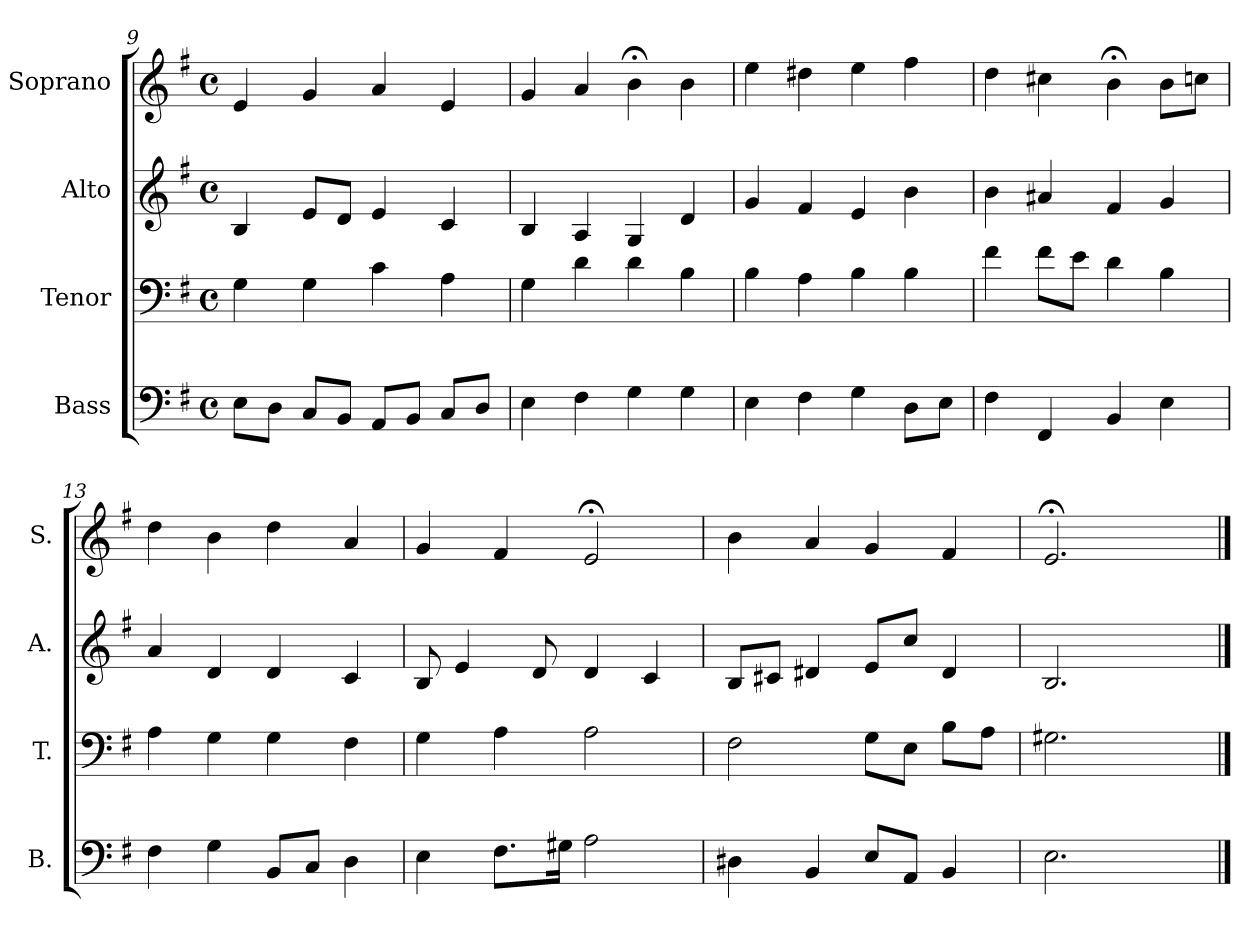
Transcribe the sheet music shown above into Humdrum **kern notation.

**kern	**kern	**kern	**kern
*part4	*part3	*part2	*part1
*staff4	*staff3	*staff2	*staff1
*I"Bass	*I"Tenor	*I"Alto	*I"Soprano
*I'B.	*I'T.	*I'A.	*I'S.
*clefF4	*clefF4	*clefG2	*clefG2
*k[f#]	*k[f#]	*k[f#]	*k[f#]
*e:	*e:	*e:	*e:
*M4/4	*M4/4	*M4/4	*M4/4
*met(c)	*met(c)	*met(c)	*met(c)
=9	=9	=9	=9
8E\L	4G\	4B/	4e/
8D\J	.	.	.
8C/L	4G\	8e/L	4g/
8BB/J	.	8d/J	.
8AA/L	4c\	4e/	4a/
8BB/J	.	.	.
8C/L	4A\	4c/	4e/
8D/J	.	.	.
=10	=10	=10	=10
4E\	4G\	4B/	4g/
4F#\	4d\	4A/	4a/
4G\	4d\	4G/	4b;<\
4G\	4B\	4d/	4b\
=11	=11	=11	=11
4E\	4B\	4g/	4ee\
4F#\	4A\	4f#/	4dd#X\
4G\	4B\	4e/	4ee\
8D\L	4B\	4b\	4ff#\
8E\J	.	.	.
!!LO:PB:g=z
=12	=12	=12	=12
4F#\	4f#\	4b\	4dd\
4FF#/	8f#\L	4a#X/	4cc#X\
.	8e\J	.	.
4BB/	4d\	4f#/	4b;<\
4E\	4B\	4g/	8b\L
.	.	.	8ccn\J
=13	=13	=13	=13
4F#\	4A\	4a/	4dd\
4G\	4G\	4d/	4b\
8BB/L	4G\	4d/	4dd\
8C/J	.	.	.
4D\	4F#\	4c/	4a/
=14	=14	=14	=14
4E\	4G\	8B/	4g/
.	.	4e/	.
8.F#\L	4A\	.	4f#/
.	.	8d/	.
16G#X\Jk	.	.	.
2A\	2A\	4d/	2e;</
.	.	4c/	.
=15	=15	=15	=15
4D#X\	2F#\	8B/L	4b\
.	.	8c#X/J	.
4BB/	.	4d#X/	4a/
8E/L	8G\L	8e/L	4g/
8AA/J	8E\J	8cc/J	.
4BB/	8B\L	4d#/	4f#/
.	8A\J	.	.
=16	=16	=16	=16
2.E\	2.G#X\	2.B/	2.e;</
4ryy	4ryy	4ryy	4ryy
==	==	==	==
*-	*-	*-	*-
